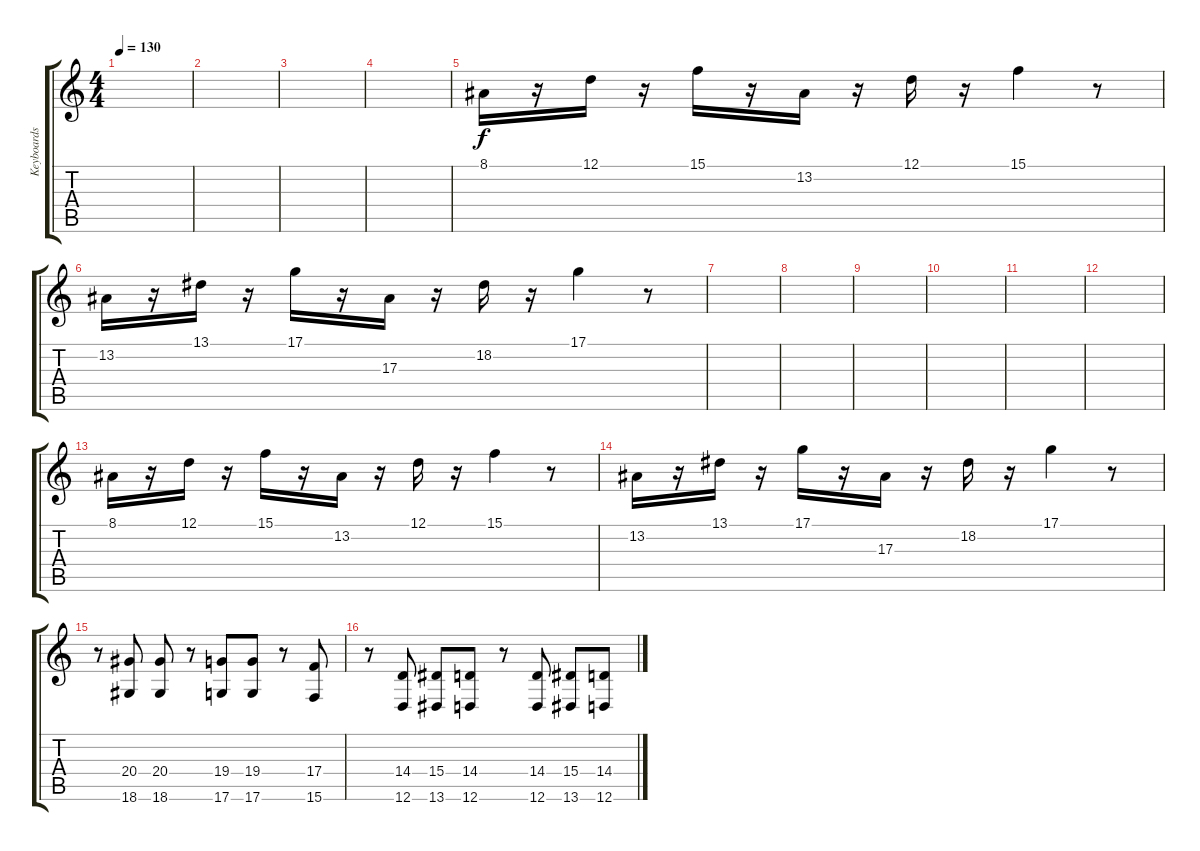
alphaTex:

\track ("Keyboards (Tuomas Holopainen)" "Keyboards ") {instrument fx4atmosphere}
\staff {score tabs}
\tuning (D4 A3 F3 C3 G2 D2) {hide}
\ts (4 4)
\tempo 130
\clef g2
\ks c
|
|
|
|
8.1.16{instrument stringensemble1} r.16 12.1.16 r.16 15.1.16 r.16 13.2.16 r.16 12.1.16 r.16 15.1.4 r.8 |
13.2.16 r.16 13.1.16 r.16 17.1.16 r.16 17.3.16 r.16 18.2.16 r.16 17.1.4 r.8 |
|
|
|
|
|
|
8.1.16{instrument stringensemble1} r.16 12.1.16 r.16 15.1.16 r.16 13.2.16 r.16 12.1.16 r.16 15.1.4 r.8 |
13.2.16 r.16 13.1.16 r.16 17.1.16 r.16 17.3.16 r.16 18.2.16 r.16 17.1.4 r.8 |
r.8 (20.4 18.6).8 (20.4 18.6).8 r.8 (19.4 17.6).8 (19.4 17.6).8 r.8 (17.4 15.6).8 |
r.8 (14.4 12.6).8 (15.4 13.6).8 (14.4 12.6).8 r.8 (14.4 12.6).8 (15.4 13.6).8 (14.4 12.6).8
